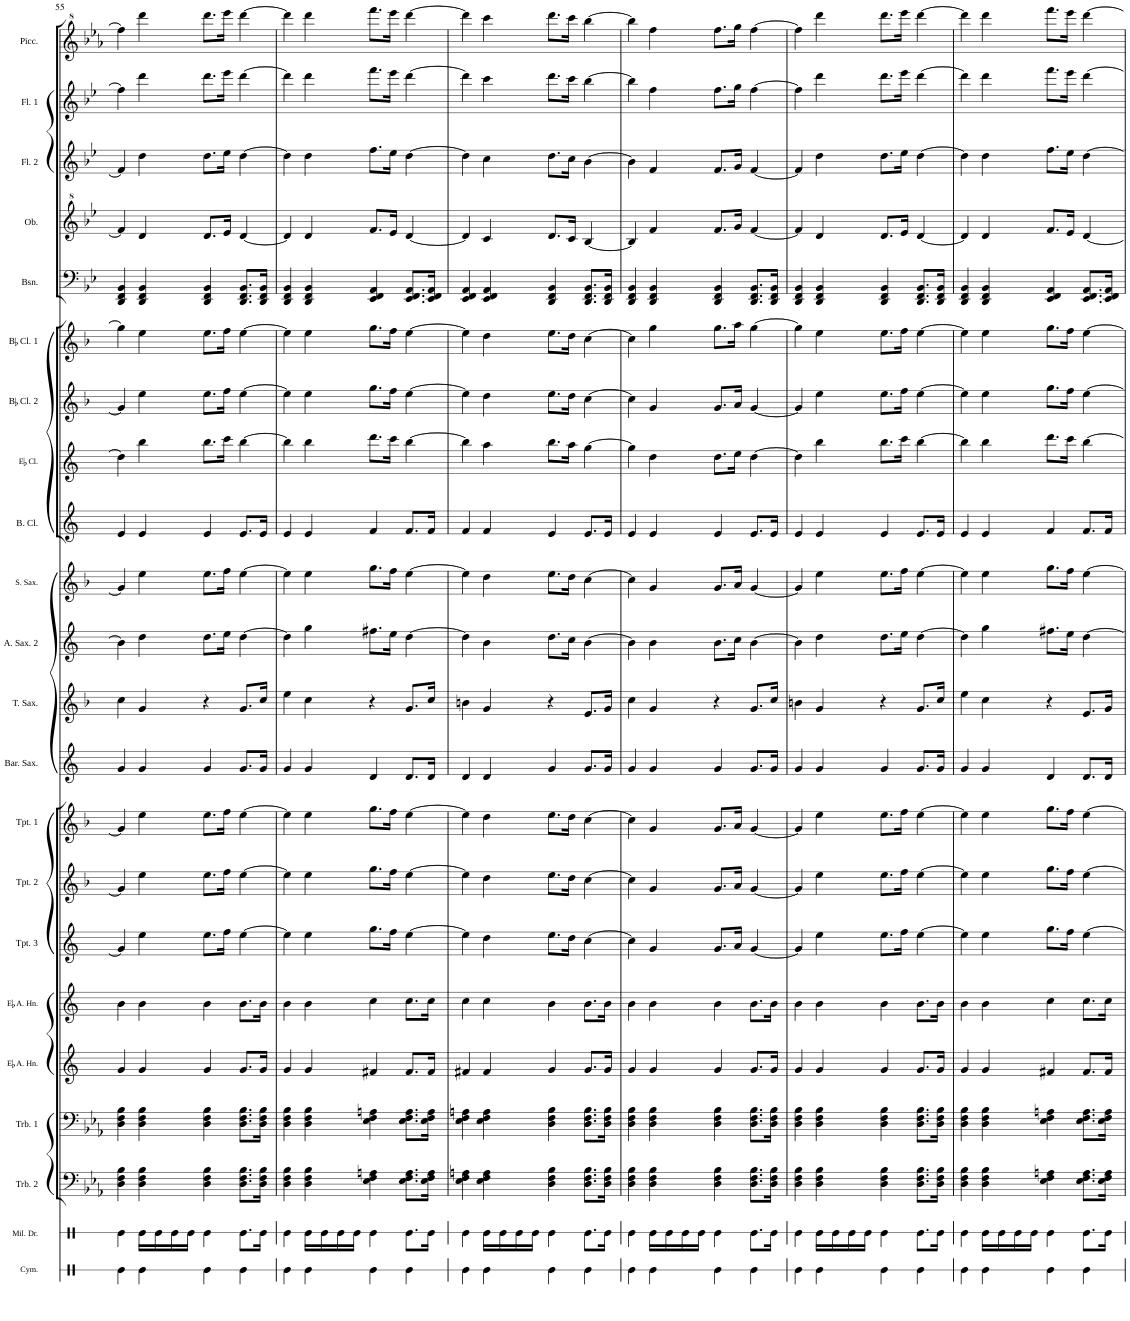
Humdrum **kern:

**kern	**kern	**kern	**kern	**kern	**kern	**kern	**kern	**kern	**kern	**kern	**kern	**kern	**kern	**kern	**kern	**kern	**kern	**kern	**kern	**kern	**kern
*part22	*part21	*part20	*part19	*part18	*part17	*part16	*part15	*part14	*part13	*part12	*part11	*part10	*part9	*part8	*part7	*part6	*part5	*part4	*part3	*part2	*part1
*staff22	*staff21	*staff20	*staff19	*staff18	*staff17	*staff16	*staff15	*staff14	*staff13	*staff12	*staff11	*staff10	*staff9	*staff8	*staff7	*staff6	*staff5	*staff4	*staff3	*staff2	*staff1
*I"Cymbal	*I"Military Drum	*I"Trombone 2	*I"Trombone 1	*I"EaccidentalFlat Alto Horn	*I"EaccidentalFlat Alto Horn	*I"BaccidentalFlat Trumpet 3	*I"BaccidentalFlat Trumpet 2	*I"BaccidentalFlat Trumpet 1	*I"Baritone Saxophone	*I"Tenor Saxophone	*I"Alto Saxophone 2	*I"Soprano Saxophone	*I"Bass Clarinet	*I"EaccidentalFlat Clarinet	*I"BaccidentalFlat Clarinet 2	*I"BaccidentalFlat Clarinet 1	*I"Bassoon	*I"Oboe	*I"Flute 2	*I"Flute 1	*I"Piccolo
*I'Cym.	*I'Mil. Dr.	*I'Trb. 2	*I'Trb. 1	*I'EaccidentalFlat A. Hn.	*I'EaccidentalFlat A. Hn.	*I'Tpt. 3	*I'Tpt. 2	*I'Tpt. 1	*I'Bar. Sax.	*I'T. Sax.	*I'A. Sax. 2	*I'S. Sax.	*I'B. Cl.	*I'EaccidentalFlat Cl.	*I'BaccidentalFlat Cl. 2	*I'BaccidentalFlat Cl. 1	*I'Bsn.	*I'Ob.	*I'Fl. 2	*I'Fl. 1	*I'Picc.
!!LO:PB:g=z
*clefX	*clefX	*clefF4	*clefF4	*clefG2	*clefG2	*clefG2	*clefG2	*clefG2	*clefG2	*clefG2	*clefG2	*clefG2	*clefG2	*clefG2	*clefG2	*clefG2	*clefF4	*clefG^2	*clefG2	*clefG2	*clefG^2
*	*	*	*	*Trd5c9	*Trd5c9	*Trd1c2	*Trd1c2	*Trd1c2	*Trd12c21	*Trd8c14	*Trd5c9	*Trd1c2	*Trd8c14	*Trd-2c-3	*Trd1c2	*Trd1c2	*	*	*	*	*Trd-7c-12
*k[]	*k[]	*k[b-e-a-]	*k[b-e-a-]	*k[]	*k[]	*k[]	*k[b-]	*k[b-]	*k[]	*k[b-]	*k[]	*k[b-]	*k[]	*k[]	*k[b-]	*k[b-]	*k[b-e-]	*k[b-e-]	*k[b-e-]	*k[b-e-]	*k[b-e-a-]
*M4/4	*M4/4	*M4/4	*M4/4	*M4/4	*M4/4	*M4/4	*M4/4	*M4/4	*M4/4	*M4/4	*M4/4	*M4/4	*M4/4	*M4/4	*M4/4	*M4/4	*M4/4	*M4/4	*M4/4	*M4/4	*M4/4
=55	=55	=55	=55	=55	=55	=55	=55	=55	=55	=55	=55	=55	=55	=55	=55	=55	=55	=55	=55	=55	=55
4Re\	4Re\	4D\ 4F\ 4B-\	4D\ 4F\ 4B-\	4g/	4b\	4g/]	4g/]	4g/]	4g/	4cc\	4b\]	4g/]	4e/	4dd\]	4g/]	4gg\]	4DD/ 4FF/ 4BB-/	4ff/]	4f/]	4ff\]	4fff\]
4Re\	16Re\LL	4D\ 4F\ 4B-\	4D\ 4F\ 4B-\	4g/	4b\	4ee\	4ee\	4ee\	4g/	4g/	4dd\	4ee\	4e/	4bb\	4ee\	4ee\	4DD/ 4FF/ 4BB-/	4dd/	4dd\	4ddd\	4dddd\
.	16Re\	.	.	.	.	.	.	.	.	.	.	.	.	.	.	.	.	.	.	.	.
.	16Re\	.	.	.	.	.	.	.	.	.	.	.	.	.	.	.	.	.	.	.	.
.	16Re\JJ	.	.	.	.	.	.	.	.	.	.	.	.	.	.	.	.	.	.	.	.
4Re\	4Re\	4D\ 4F\ 4B-\	4D\ 4F\ 4B-\	4g/	4b\	8.ee\L	8.ee\L	8.ee\L	4g/	4r	8.dd\L	8.ee\L	4e/	8.bb\L	8.ee\L	8.ee\L	4DD/ 4FF/ 4BB-/	8.dd/L	8.dd\L	8.ddd\L	8.dddd\L
.	.	.	.	.	.	16ff\Jk	16ff\Jk	16ff\Jk	.	.	16ee\Jk	16ff\Jk	.	16ccc\Jk	16ff\Jk	16ff\Jk	.	16ee-/Jk	16ee-\Jk	16eee-\Jk	16eeee-\Jk
4Re\	8.Re\L	8.D\ 8.F\ 8.B-\L	8.D\ 8.F\ 8.B-\L	8.g/L	8.b\L	[4ee\	[4ee\	[4ee\	8.g/L	8.g/L	[4dd\	[4ee\	8.e/L	[4bb\	[4ee\	[4ee\	8.DD/ 8.FF/ 8.BB-/L	[4dd/	[4dd\	[4ddd\	[4dddd\
.	16Re\Jk	16D\ 16F\ 16B-\Jk	16D\ 16F\ 16B-\Jk	16g/Jk	16b\Jk	.	.	.	16g/Jk	16cc/Jk	.	.	16e/Jk	.	.	.	16DD/ 16FF/ 16BB-/Jk	.	.	.	.
=56	=56	=56	=56	=56	=56	=56	=56	=56	=56	=56	=56	=56	=56	=56	=56	=56	=56	=56	=56	=56	=56
4Re\	4Re\	4D\ 4F\ 4B-\	4D\ 4F\ 4B-\	4g/	4b\	4ee\]	4ee\]	4ee\]	4g/	4ee\	4dd\]	4ee\]	4e/	4bb\]	4ee\]	4ee\]	4DD/ 4FF/ 4BB-/	4dd/]	4dd\]	4ddd\]	4dddd\]
4Re\	16Re\LL	4D\ 4F\ 4B-\	4D\ 4F\ 4B-\	4g/	4b\	4ee\	4ee\	4ee\	4g/	4cc\	4gg\	4ee\	4e/	4bb\	4ee\	4ee\	4DD/ 4FF/ 4BB-/	4dd/	4dd\	4ddd\	4dddd\
.	16Re\	.	.	.	.	.	.	.	.	.	.	.	.	.	.	.	.	.	.	.	.
.	16Re\	.	.	.	.	.	.	.	.	.	.	.	.	.	.	.	.	.	.	.	.
.	16Re\JJ	.	.	.	.	.	.	.	.	.	.	.	.	.	.	.	.	.	.	.	.
4Re\	4Re\	4E-\ 4F\ 4An\	4E-\ 4F\ 4An\	4f#X/	4cc\	8.gg\L	8.gg\L	8.gg\L	4d/	4r	8.ff#X\L	8.gg\L	4f/	8.ddd\L	8.gg\L	8.gg\L	4EE-/ 4FF/ 4AA/	8.ff/L	8.ff\L	8.fff\L	8.ffff\L
.	.	.	.	.	.	16ff\Jk	16ff\Jk	16ff\Jk	.	.	16ee\Jk	16ff\Jk	.	16ccc\Jk	16ff\Jk	16ff\Jk	.	16ee-/Jk	16ee-\Jk	16eee-\Jk	16eeee-\Jk
4Re\	8.Re\L	8.E-\ 8.F\ 8.A\L	8.E-\ 8.F\ 8.A\L	8.f#/L	8.cc\L	[4ee\	[4ee\	[4ee\	8.d/L	8.g/L	[4dd\	[4ee\	8.f/L	[4bb\	[4ee\	[4ee\	8.EE-/ 8.FF/ 8.AA/L	[4dd/	[4dd\	[4ddd\	[4dddd\
.	16Re\Jk	16E-\ 16F\ 16A\Jk	16E-\ 16F\ 16A\Jk	16f#/Jk	16cc\Jk	.	.	.	16d/Jk	16cc/Jk	.	.	16f/Jk	.	.	.	16EE-/ 16FF/ 16AA/Jk	.	.	.	.
=57	=57	=57	=57	=57	=57	=57	=57	=57	=57	=57	=57	=57	=57	=57	=57	=57	=57	=57	=57	=57	=57
4Re\	4Re\	4E-\ 4F\ 4An\	4E-\ 4F\ 4An\	4f#X/	4cc\	4ee\]	4ee\]	4ee\]	4d/	4bn\	4dd\]	4ee\]	4f/	4bb\]	4ee\]	4ee\]	4EE-/ 4FF/ 4AA/	4dd/]	4dd\]	4ddd\]	4dddd\]
4Re\	16Re\LL	4E-\ 4F\ 4A\	4E-\ 4F\ 4A\	4f#/	4cc\	4dd\	4dd\	4dd\	4d/	4g/	4b\	4dd\	4f/	4aa\	4dd\	4dd\	4EE-/ 4FF/ 4AA/	4cc/	4cc\	4ccc\	4cccc\
.	16Re\	.	.	.	.	.	.	.	.	.	.	.	.	.	.	.	.	.	.	.	.
.	16Re\	.	.	.	.	.	.	.	.	.	.	.	.	.	.	.	.	.	.	.	.
.	16Re\JJ	.	.	.	.	.	.	.	.	.	.	.	.	.	.	.	.	.	.	.	.
4Re\	4Re\	4D\ 4F\ 4B-\	4D\ 4F\ 4B-\	4g/	4b\	8.ee\L	8.ee\L	8.ee\L	4g/	4r	8.dd\L	8.ee\L	4e/	8.bb\L	8.ee\L	8.ee\L	4DD/ 4FF/ 4BB-/	8.dd/L	8.dd\L	8.ddd\L	8.dddd\L
.	.	.	.	.	.	16dd\Jk	16dd\Jk	16dd\Jk	.	.	16cc\Jk	16dd\Jk	.	16aa\Jk	16dd\Jk	16dd\Jk	.	16cc/Jk	16cc\Jk	16ccc\Jk	16cccc\Jk
4Re\	8.Re\L	8.D\ 8.F\ 8.B-\L	8.D\ 8.F\ 8.B-\L	8.g/L	8.b\L	[4cc\	[4cc\	[4cc\	8.g/L	8.e/L	[4b\	[4cc\	8.e/L	[4gg\	[4cc\	[4cc\	8.DD/ 8.FF/ 8.BB-/L	[4b-/	[4b-\	[4bb-\	[4bbb-\
.	16Re\Jk	16D\ 16F\ 16B-\Jk	16D\ 16F\ 16B-\Jk	16g/Jk	16b\Jk	.	.	.	16g/Jk	16g/Jk	.	.	16e/Jk	.	.	.	16DD/ 16FF/ 16BB-/Jk	.	.	.	.
=58	=58	=58	=58	=58	=58	=58	=58	=58	=58	=58	=58	=58	=58	=58	=58	=58	=58	=58	=58	=58	=58
4Re\	4Re\	4D\ 4F\ 4B-\	4D\ 4F\ 4B-\	4g/	4b\	4cc\]	4cc\]	4cc\]	4g/	4cc\	4b\]	4cc\]	4e/	4gg\]	4cc\]	4cc\]	4DD/ 4FF/ 4BB-/	4b-/]	4b-\]	4bb-\]	4bbb-\]
4Re\	16Re\LL	4D\ 4F\ 4B-\	4D\ 4F\ 4B-\	4g/	4b\	4g/	4g/	4g/	4g/	4g/	4b\	4g/	4e/	4dd\	4g/	4gg\	4DD/ 4FF/ 4BB-/	4ff/	4f/	4ff\	4fff\
.	16Re\	.	.	.	.	.	.	.	.	.	.	.	.	.	.	.	.	.	.	.	.
.	16Re\	.	.	.	.	.	.	.	.	.	.	.	.	.	.	.	.	.	.	.	.
.	16Re\JJ	.	.	.	.	.	.	.	.	.	.	.	.	.	.	.	.	.	.	.	.
4Re\	4Re\	4D\ 4F\ 4B-\	4D\ 4F\ 4B-\	4g/	4b\	8.g/L	8.g/L	8.g/L	4g/	4r	8.b\L	8.g/L	4e/	8.dd\L	8.g/L	8.gg\L	4DD/ 4FF/ 4BB-/	8.ff/L	8.f/L	8.ff\L	8.fff\L
.	.	.	.	.	.	16a/Jk	16a/Jk	16a/Jk	.	.	16cc\Jk	16a/Jk	.	16ee\Jk	16a/Jk	16aa\Jk	.	16gg/Jk	16g/Jk	16gg\Jk	16ggg\Jk
4Re\	8.Re\L	8.D\ 8.F\ 8.B-\L	8.D\ 8.F\ 8.B-\L	8.g/L	8.b\L	[4g/	[4g/	[4g/	8.g/L	8.g/L	[4b\	[4g/	8.e/L	[4dd\	[4g/	[4gg\	8.DD/ 8.FF/ 8.BB-/L	[4ff/	[4f/	[4ff\	[4fff\
.	16Re\Jk	16D\ 16F\ 16B-\Jk	16D\ 16F\ 16B-\Jk	16g/Jk	16b\Jk	.	.	.	16g/Jk	16cc/Jk	.	.	16e/Jk	.	.	.	16DD/ 16FF/ 16BB-/Jk	.	.	.	.
=59	=59	=59	=59	=59	=59	=59	=59	=59	=59	=59	=59	=59	=59	=59	=59	=59	=59	=59	=59	=59	=59
4Re\	4Re\	4D\ 4F\ 4B-\	4D\ 4F\ 4B-\	4g/	4b\	4g/]	4g/]	4g/]	4g/	4bn\	4b\]	4g/]	4e/	4dd\]	4g/]	4gg\]	4DD/ 4FF/ 4BB-/	4ff/]	4f/]	4ff\]	4fff\]
4Re\	16Re\LL	4D\ 4F\ 4B-\	4D\ 4F\ 4B-\	4g/	4b\	4ee\	4ee\	4ee\	4g/	4g/	4dd\	4ee\	4e/	4bb\	4ee\	4ee\	4DD/ 4FF/ 4BB-/	4dd/	4dd\	4ddd\	4dddd\
.	16Re\	.	.	.	.	.	.	.	.	.	.	.	.	.	.	.	.	.	.	.	.
.	16Re\	.	.	.	.	.	.	.	.	.	.	.	.	.	.	.	.	.	.	.	.
.	16Re\JJ	.	.	.	.	.	.	.	.	.	.	.	.	.	.	.	.	.	.	.	.
4Re\	4Re\	4D\ 4F\ 4B-\	4D\ 4F\ 4B-\	4g/	4b\	8.ee\L	8.ee\L	8.ee\L	4g/	4r	8.dd\L	8.ee\L	4e/	8.bb\L	8.ee\L	8.ee\L	4DD/ 4FF/ 4BB-/	8.dd/L	8.dd\L	8.ddd\L	8.dddd\L
.	.	.	.	.	.	16ff\Jk	16ff\Jk	16ff\Jk	.	.	16ee\Jk	16ff\Jk	.	16ccc\Jk	16ff\Jk	16ff\Jk	.	16ee-/Jk	16ee-\Jk	16eee-\Jk	16eeee-\Jk
4Re\	8.Re\L	8.D\ 8.F\ 8.B-\L	8.D\ 8.F\ 8.B-\L	8.g/L	8.b\L	[4ee\	[4ee\	[4ee\	8.g/L	8.g/L	[4dd\	[4ee\	8.e/L	[4bb\	[4ee\	[4ee\	8.DD/ 8.FF/ 8.BB-/L	[4dd/	[4dd\	[4ddd\	[4dddd\
.	16Re\Jk	16D\ 16F\ 16B-\Jk	16D\ 16F\ 16B-\Jk	16g/Jk	16b\Jk	.	.	.	16g/Jk	16cc/Jk	.	.	16e/Jk	.	.	.	16DD/ 16FF/ 16BB-/Jk	.	.	.	.
=60	=60	=60	=60	=60	=60	=60	=60	=60	=60	=60	=60	=60	=60	=60	=60	=60	=60	=60	=60	=60	=60
4Re\	4Re\	4D\ 4F\ 4B-\	4D\ 4F\ 4B-\	4g/	4b\	4ee\]	4ee\]	4ee\]	4g/	4ee\	4dd\]	4ee\]	4e/	4bb\]	4ee\]	4ee\]	4DD/ 4FF/ 4BB-/	4dd/]	4dd\]	4ddd\]	4dddd\]
4Re\	16Re\LL	4D\ 4F\ 4B-\	4D\ 4F\ 4B-\	4g/	4b\	4ee\	4ee\	4ee\	4g/	4cc\	4gg\	4ee\	4e/	4bb\	4ee\	4ee\	4DD/ 4FF/ 4BB-/	4dd/	4dd\	4ddd\	4dddd\
.	16Re\	.	.	.	.	.	.	.	.	.	.	.	.	.	.	.	.	.	.	.	.
.	16Re\	.	.	.	.	.	.	.	.	.	.	.	.	.	.	.	.	.	.	.	.
.	16Re\JJ	.	.	.	.	.	.	.	.	.	.	.	.	.	.	.	.	.	.	.	.
4Re\	4Re\	4E-\ 4F\ 4An\	4E-\ 4F\ 4An\	4f#X/	4cc\	8.gg\L	8.gg\L	8.gg\L	4d/	4r	8.ff#X\L	8.gg\L	4f/	8.ddd\L	8.gg\L	8.gg\L	4EE-/ 4FF/ 4AA/	8.ff/L	8.ff\L	8.fff\L	8.ffff\L
.	.	.	.	.	.	16ff\Jk	16ff\Jk	16ff\Jk	.	.	16ee\Jk	16ff\Jk	.	16ccc\Jk	16ff\Jk	16ff\Jk	.	16ee-/Jk	16ee-\Jk	16eee-\Jk	16eeee-\Jk
4Re\	8.Re\L	8.E-\ 8.F\ 8.A\L	8.E-\ 8.F\ 8.A\L	8.f#/L	8.cc\L	[4ee\	[4ee\	[4ee\	8.d/L	8.e/L	[4dd\	[4ee\	8.f/L	[4bb\	[4ee\	[4ee\	8.EE-/ 8.FF/ 8.AA/L	[4dd/	[4dd\	[4ddd\	[4dddd\
.	16Re\Jk	16E-\ 16F\ 16A\Jk	16E-\ 16F\ 16A\Jk	16f#/Jk	16cc\Jk	.	.	.	16d/Jk	16g/Jk	.	.	16f/Jk	.	.	.	16EE-/ 16FF/ 16AA/Jk	.	.	.	.
=	=	=	=	=	=	=	=	=	=	=	=	=	=	=	=	=	=	=	=	=	=
*-	*-	*-	*-	*-	*-	*-	*-	*-	*-	*-	*-	*-	*-	*-	*-	*-	*-	*-	*-	*-	*-
